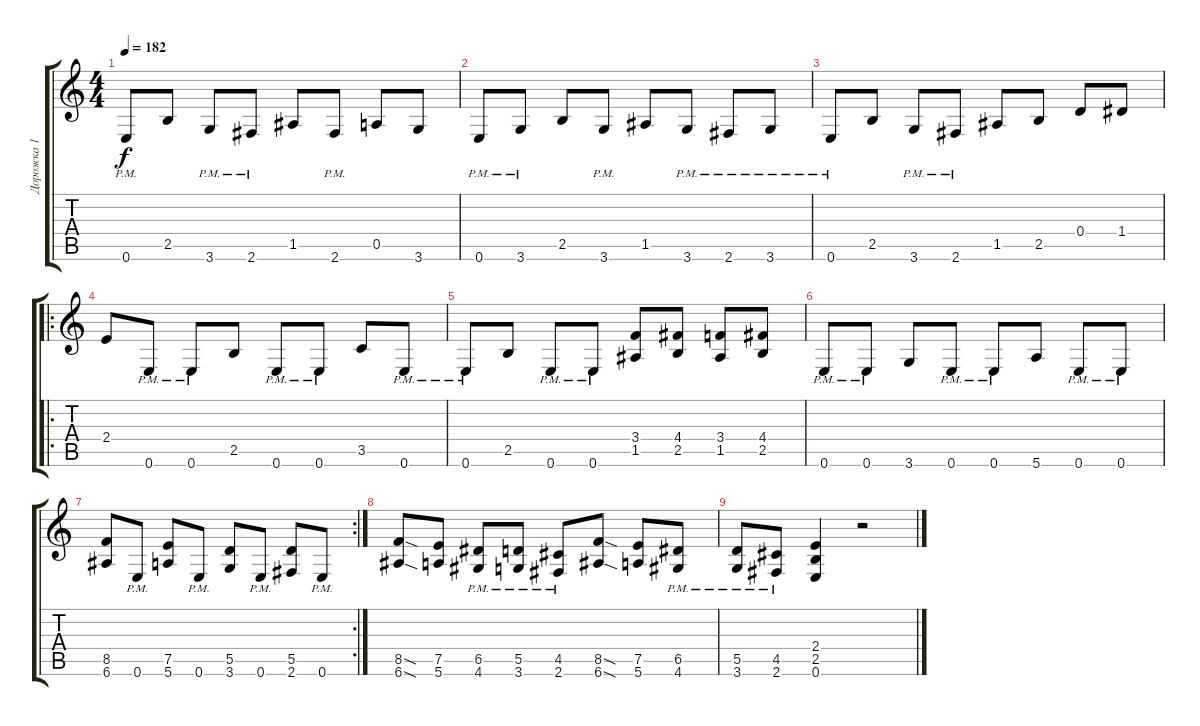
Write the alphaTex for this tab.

\track ("Дорожка 1" "Дорожка 1") {instrument distortionguitar}
\staff {score tabs}
\tuning (E4 B3 G3 D3 A2 E2) {hide}
\ts (4 4)
\tempo 182
\clef g2
\ks c
0.6{pm}.8{dy f} 2.5.8 3.6{pm}.8 2.6{pm}.8 1.5.8 2.6{pm}.8 0.5.8 3.6.8 |
0.6{pm}.8 3.6{pm}.8 2.5.8 3.6{pm}.8 1.5.8 3.6{pm}.8 2.6{pm}.8 3.6{pm}.8 |
0.6{pm}.8 2.5.8 3.6{pm}.8 2.6{pm}.8 1.5.8 2.5.8 0.4.8 1.4.8 |
\ro
2.4.8 0.6{pm}.8 0.6{pm}.8 2.5.8 0.6{pm}.8 0.6{pm}.8 3.5.8 0.6{pm}.8 |
0.6{pm}.8 2.5.8 0.6{pm}.8 0.6{pm}.8 (3.4 1.5).8 (4.4 2.5).8 (3.4 1.5).8 (4.4 2.5).8 |
0.6{pm}.8 0.6{pm}.8 3.6.8 0.6{pm}.8 0.6{pm}.8 5.6.8 0.6{pm}.8 0.6{pm}.8 |
\rc 2
(8.5 6.6).8 0.6{pm}.8 (7.5 5.6).8 0.6{pm}.8 (5.5 3.6).8 0.6{pm}.8 (5.5 2.6).8 0.6{pm}.8 |
(8.5{sod} 6.6{sod}).8 (7.5 5.6).8 (6.5 4.6{pm}).8 (5.5 3.6{pm}).8 (4.5 2.6{pm}).8 (8.5{sod} 6.6{sod}).8 (7.5 5.6).8 (6.5 4.6{pm}).8 |
(5.5 3.6{pm}).8 (4.5 2.6{pm}).8 (2.4 2.5 0.6).4 r.2
